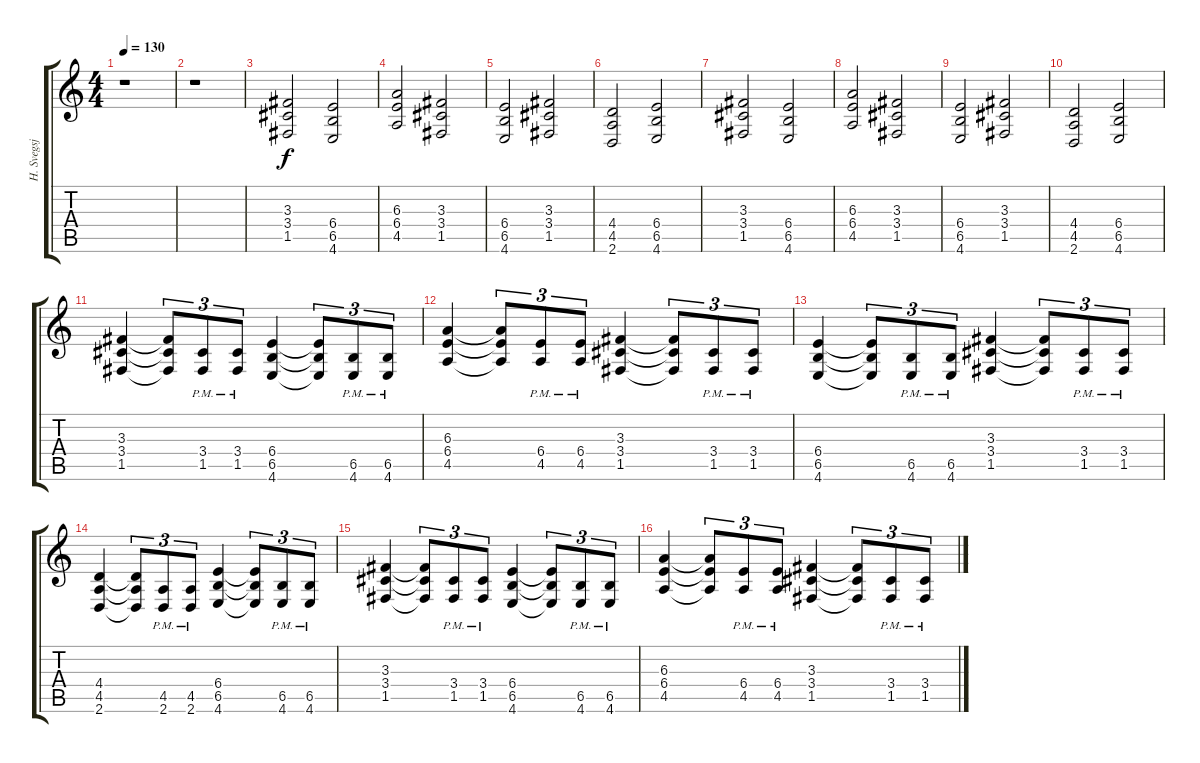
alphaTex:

\track (" H. Svegsjo (rhythm guitar)" " H. Svegsj") {instrument distortionguitar}
\staff {score tabs}
\tuning (C4 G3 Eb3 Bb2 F2 C2) {hide}
\ts (4 4)
\tempo 130
\clef g2
\ks c
r.1{dy f} |
r.1 |
(3.3 3.4 1.5).2 (6.4 6.5 4.6).2 |
(6.3 6.4 4.5).2 (3.3 3.4 1.5).2 |
(6.4 6.5 4.6).2 (3.3 3.4 1.5).2 |
(4.4 4.5 2.6).2 (6.4 6.5 4.6).2 |
(3.3 3.4 1.5).2 (6.4 6.5 4.6).2 |
(6.3 6.4 4.5).2 (3.3 3.4 1.5).2 |
(6.4 6.5 4.6).2 (3.3 3.4 1.5).2 |
(4.4 4.5 2.6).2 (6.4 6.5 4.6).2 |
(3.3 3.4 1.5).4 (3.3{t} 3.4{t} 1.5{t}).8{tu (3 2)} (3.4{pm} 1.5{pm}).8{tu (3 2)} (3.4{pm} 1.5{pm}).8{tu (3 2)} (6.4 6.5 4.6).4 (6.4{t} 6.5{t} 4.6{t}).8{tu (3 2)} (6.5{pm} 4.6{pm}).8{tu (3 2)} (6.5{pm} 4.6{pm}).8{tu (3 2)} |
(6.3 6.4 4.5).4 (6.3{t} 6.4{t} 4.5{t}).8{tu (3 2)} (6.4{pm} 4.5{pm}).8{tu (3 2)} (6.4{pm} 4.5{pm}).8{tu (3 2)} (3.3 3.4 1.5).4 (3.3{t} 3.4{t} 1.5{t}).8{tu (3 2)} (3.4{pm} 1.5{pm}).8{tu (3 2)} (3.4{pm} 1.5{pm}).8{tu (3 2)} |
(6.4 6.5 4.6).4 (6.4{t} 6.5{t} 4.6{t}).8{tu (3 2)} (6.5{pm} 4.6{pm}).8{tu (3 2)} (6.5{pm} 4.6{pm}).8{tu (3 2)} (3.3 3.4 1.5).4 (3.3{t} 3.4{t} 1.5{t}).8{tu (3 2)} (3.4{pm} 1.5{pm}).8{tu (3 2)} (3.4{pm} 1.5{pm}).8{tu (3 2)} |
(4.4 4.5 2.6).4 (4.4{t} 4.5{t} 2.6{t}).8{tu (3 2)} (4.5{pm} 2.6{pm}).8{tu (3 2)} (4.5{pm} 2.6{pm}).8{tu (3 2)} (6.4 6.5 4.6).4 (6.4{t} 6.5{t} 4.6{t}).8{tu (3 2)} (6.5{pm} 4.6{pm}).8{tu (3 2)} (6.5{pm} 4.6{pm}).8{tu (3 2)} |
(3.3 3.4 1.5).4 (3.3{t} 3.4{t} 1.5{t}).8{tu (3 2)} (3.4{pm} 1.5{pm}).8{tu (3 2)} (3.4{pm} 1.5{pm}).8{tu (3 2)} (6.4 6.5 4.6).4 (6.4{t} 6.5{t} 4.6{t}).8{tu (3 2)} (6.5{pm} 4.6{pm}).8{tu (3 2)} (6.5{pm} 4.6{pm}).8{tu (3 2)} |
(6.3 6.4 4.5).4 (6.3{t} 6.4{t} 4.5{t}).8{tu (3 2)} (6.4{pm} 4.5{pm}).8{tu (3 2)} (6.4{pm} 4.5{pm}).8{tu (3 2)} (3.3 3.4 1.5).4 (3.3{t} 3.4{t} 1.5{t}).8{tu (3 2)} (3.4{pm} 1.5{pm}).8{tu (3 2)} (3.4{pm} 1.5{pm}).8{tu (3 2)}
